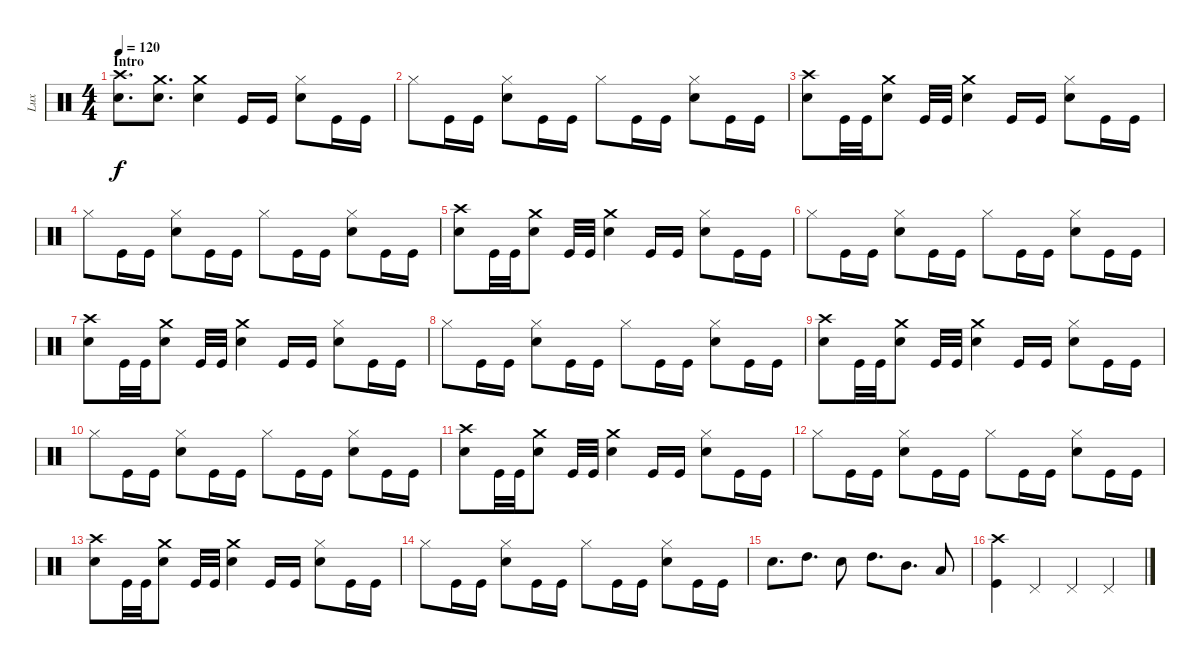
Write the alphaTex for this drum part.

\track ("Lux" "Lux") {instrument percussion}
\staff {score}
\articulation defaults
\ts (4 4)
\section ("" "Intro")
\tempo 120
\clef neutral
\ks c
("Crash high (hit)" "Snare (hit) 2").8{d dy f} ("Crash medium (hit)" "Snare (hit) 2").8{d} ("Crash medium (hit)" "Snare (hit) 2").4 "Kick (hit)".16 "Kick (hit)".16 ("Hi-Hat (closed)" "Snare (hit) 2").8 "Kick (hit)".16 "Kick (hit)".16 |
"Hi-Hat (closed)".8 "Kick (hit)".16 "Kick (hit)".16 ("Hi-Hat (closed)" "Snare (hit) 2").8 "Kick (hit)".16 "Kick (hit)".16 "Hi-Hat (closed)".8 "Kick (hit)".16 "Kick (hit)".16 ("Hi-Hat (closed)" "Snare (hit) 2").8 "Kick (hit)".16 "Kick (hit)".16 |
("Crash high (hit)" "Snare (hit) 2").8 "Kick (hit)".32 "Kick (hit)".32 ("Crash medium (hit)" "Snare (hit) 2").8 "Kick (hit)".32 "Kick (hit)".32 ("Crash medium (hit)" "Snare (hit) 2").4 "Kick (hit)".16 "Kick (hit)".16 ("Hi-Hat (closed)" "Snare (hit) 2").8 "Kick (hit)".16 "Kick (hit)".16 |
"Hi-Hat (closed)".8 "Kick (hit)".16 "Kick (hit)".16 ("Hi-Hat (closed)" "Snare (hit) 2").8 "Kick (hit)".16 "Kick (hit)".16 "Hi-Hat (closed)".8 "Kick (hit)".16 "Kick (hit)".16 ("Hi-Hat (closed)" "Snare (hit) 2").8 "Kick (hit)".16 "Kick (hit)".16 |
("Crash high (hit)" "Snare (hit) 2").8 "Kick (hit)".32 "Kick (hit)".32 ("Crash medium (hit)" "Snare (hit) 2").8 "Kick (hit)".32 "Kick (hit)".32 ("Crash medium (hit)" "Snare (hit) 2").4 "Kick (hit)".16 "Kick (hit)".16 ("Hi-Hat (closed)" "Snare (hit) 2").8 "Kick (hit)".16 "Kick (hit)".16 |
"Hi-Hat (closed)".8 "Kick (hit)".16 "Kick (hit)".16 ("Hi-Hat (closed)" "Snare (hit) 2").8 "Kick (hit)".16 "Kick (hit)".16 "Hi-Hat (closed)".8 "Kick (hit)".16 "Kick (hit)".16 ("Hi-Hat (closed)" "Snare (hit) 2").8 "Kick (hit)".16 "Kick (hit)".16 |
("Crash high (hit)" "Snare (hit) 2").8 "Kick (hit)".32 "Kick (hit)".32 ("Crash medium (hit)" "Snare (hit) 2").8 "Kick (hit)".32 "Kick (hit)".32 ("Crash medium (hit)" "Snare (hit) 2").4 "Kick (hit)".16 "Kick (hit)".16 ("Hi-Hat (closed)" "Snare (hit) 2").8 "Kick (hit)".16 "Kick (hit)".16 |
"Hi-Hat (closed)".8 "Kick (hit)".16 "Kick (hit)".16 ("Hi-Hat (closed)" "Snare (hit) 2").8 "Kick (hit)".16 "Kick (hit)".16 "Hi-Hat (closed)".8 "Kick (hit)".16 "Kick (hit)".16 ("Hi-Hat (closed)" "Snare (hit) 2").8 "Kick (hit)".16 "Kick (hit)".16 |
("Crash high (hit)" "Snare (hit) 2").8 "Kick (hit)".32 "Kick (hit)".32 ("Crash medium (hit)" "Snare (hit) 2").8 "Kick (hit)".32 "Kick (hit)".32 ("Crash medium (hit)" "Snare (hit) 2").4 "Kick (hit)".16 "Kick (hit)".16 ("Hi-Hat (closed)" "Snare (hit) 2").8 "Kick (hit)".16 "Kick (hit)".16 |
"Hi-Hat (closed)".8 "Kick (hit)".16 "Kick (hit)".16 ("Hi-Hat (closed)" "Snare (hit) 2").8 "Kick (hit)".16 "Kick (hit)".16 "Hi-Hat (closed)".8 "Kick (hit)".16 "Kick (hit)".16 ("Hi-Hat (closed)" "Snare (hit) 2").8 "Kick (hit)".16 "Kick (hit)".16 |
("Crash high (hit)" "Snare (hit) 2").8 "Kick (hit)".32 "Kick (hit)".32 ("Crash medium (hit)" "Snare (hit) 2").8 "Kick (hit)".32 "Kick (hit)".32 ("Crash medium (hit)" "Snare (hit) 2").4 "Kick (hit)".16 "Kick (hit)".16 ("Hi-Hat (closed)" "Snare (hit) 2").8 "Kick (hit)".16 "Kick (hit)".16 |
"Hi-Hat (closed)".8 "Kick (hit)".16 "Kick (hit)".16 ("Hi-Hat (closed)" "Snare (hit) 2").8 "Kick (hit)".16 "Kick (hit)".16 "Hi-Hat (closed)".8 "Kick (hit)".16 "Kick (hit)".16 ("Hi-Hat (closed)" "Snare (hit) 2").8 "Kick (hit)".16 "Kick (hit)".16 |
("Crash high (hit)" "Snare (hit) 2").8 "Kick (hit)".32 "Kick (hit)".32 ("Crash medium (hit)" "Snare (hit) 2").8 "Kick (hit)".32 "Kick (hit)".32 ("Crash medium (hit)" "Snare (hit) 2").4 "Kick (hit)".16 "Kick (hit)".16 ("Hi-Hat (closed)" "Snare (hit) 2").8 "Kick (hit)".16 "Kick (hit)".16 |
"Hi-Hat (closed)".8 "Kick (hit)".16 "Kick (hit)".16 ("Hi-Hat (closed)" "Snare (hit) 2").8 "Kick (hit)".16 "Kick (hit)".16 "Hi-Hat (closed)".8 "Kick (hit)".16 "Kick (hit)".16 ("Hi-Hat (closed)" "Snare (hit) 2").8 "Kick (hit)".16 "Kick (hit)".16 |
"Snare (hit) 2".8{d} "High Tom (hit)".8{d} "Snare (hit) 2".8 "High Tom (hit)".8{d} "Mid Tom (hit)".8{d} "Low Tom (hit)".8 |
("Crash high (hit)" "Kick (hit)").4 "Pedal Hi-Hat (hit)".4 "Pedal Hi-Hat (hit)".4 "Pedal Hi-Hat (hit)".4
